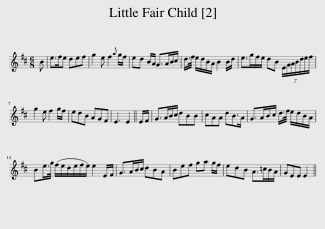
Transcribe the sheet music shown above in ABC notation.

X:1
L:1/8
M:6/8
I:linebreak $
K:D
V:1 treble
V:1
 B | e>fe def | g2 e f2{a} g/f/ | ed B/A/ G>AB/c/ | d/>f/ e/d/B/A/ B2 B/d/ | %5
 e>gf/e/ dB (7:2:7E/G/A/B/d/e/f/ |$ g2 e f2 g/f/ | edB AGF | E3 E2 || E/F/ | %10
 G>AB/c/ dBB | cAA dB>A | G>AB/c/ d/>f/ e/d/B/A/ |$ Be/>g/ (f/e/d/e/f/e/) e2 E/F/ | G>AB/c/ dBA | %15
 Bef ga g/f/ | edB A>=cB/A/ | GEE E2 || %18
